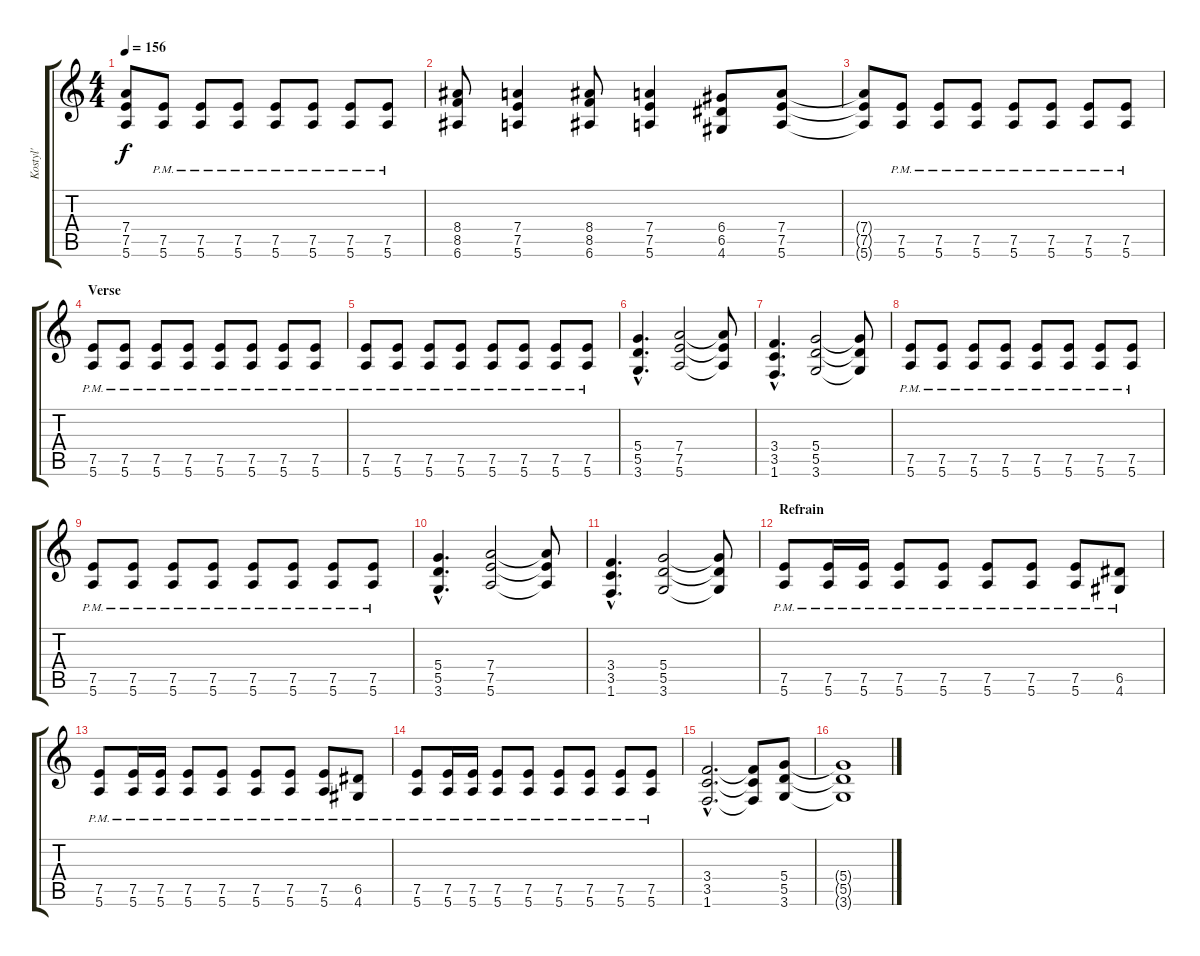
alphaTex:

\track ("Kostyl'" "Kostyl'") {instrument distortionguitar}
\staff {score tabs}
\tuning (E4 B3 G3 D3 A2 E2) {hide}
\ts (4 4)
\tempo 156
\clef g2
\ks c
(7.4{t} 7.5{t} 5.6{t}).8{dy f} (7.5{pm} 5.6{pm}).8 (7.5{pm} 5.6{pm}).8 (7.5{pm} 5.6{pm}).8 (7.5{pm} 5.6{pm}).8 (7.5{pm} 5.6{pm}).8 (7.5{pm} 5.6{pm}).8 (7.5{pm} 5.6{pm}).8 |
(8.4 8.5 6.6).8 (7.4 7.5 5.6).4 (8.4 8.5 6.6).8 (7.4 7.5 5.6).4 (6.4 6.5 4.6).8 (7.4 7.5 5.6).8 |
(7.4{t} 7.5{t} 5.6{t}).8 (7.5{pm} 5.6{pm}).8 (7.5{pm} 5.6{pm}).8 (7.5{pm} 5.6{pm}).8 (7.5{pm} 5.6{pm}).8 (7.5{pm} 5.6{pm}).8 (7.5{pm} 5.6{pm}).8 (7.5{pm} 5.6{pm}).8 |
\section ("" "Verse")
(7.5{pm} 5.6{pm}).8 (7.5{pm} 5.6{pm}).8 (7.5{pm} 5.6{pm}).8 (7.5{pm} 5.6{pm}).8 (7.5{pm} 5.6{pm}).8 (7.5{pm} 5.6{pm}).8 (7.5{pm} 5.6{pm}).8 (7.5{pm} 5.6{pm}).8 |
(7.5{pm} 5.6{pm}).8 (7.5{pm} 5.6{pm}).8 (7.5{pm} 5.6{pm}).8 (7.5{pm} 5.6{pm}).8 (7.5{pm} 5.6{pm}).8 (7.5{pm} 5.6{pm}).8 (7.5{pm} 5.6{pm}).8 (7.5{pm} 5.6{pm}).8 |
(5.4{hac} 5.5{hac} 3.6{hac}).4{d} (7.4 7.5 5.6).2 (7.4{t} 7.5{t} 5.6{t}).8 |
(3.4{hac} 3.5{hac} 1.6{hac}).4{d} (5.4 5.5 3.6).2 (5.4{t} 5.5{t} 3.6{t}).8 |
(7.5{pm} 5.6{pm}).8 (7.5{pm} 5.6{pm}).8 (7.5{pm} 5.6{pm}).8 (7.5{pm} 5.6{pm}).8 (7.5{pm} 5.6{pm}).8 (7.5{pm} 5.6{pm}).8 (7.5{pm} 5.6{pm}).8 (7.5{pm} 5.6{pm}).8 |
(7.5{pm} 5.6{pm}).8 (7.5{pm} 5.6{pm}).8 (7.5{pm} 5.6{pm}).8 (7.5{pm} 5.6{pm}).8 (7.5{pm} 5.6{pm}).8 (7.5{pm} 5.6{pm}).8 (7.5{pm} 5.6{pm}).8 (7.5{pm} 5.6{pm}).8 |
(5.4{hac} 5.5{hac} 3.6{hac}).4{d} (7.4 7.5 5.6).2 (7.4{t} 7.5{t} 5.6{t}).8 |
(3.4{hac} 3.5{hac} 1.6{hac}).4{d} (5.4 5.5 3.6).2 (5.4{t} 5.5{t} 3.6{t}).8 |
\section ("" "Refrain")
(7.5{pm} 5.6{pm}).8 (7.5{pm} 5.6{pm}).16 (7.5{pm} 5.6{pm}).16 (7.5{pm} 5.6{pm}).8 (7.5{pm} 5.6{pm}).8 (7.5{pm} 5.6{pm}).8 (7.5{pm} 5.6{pm}).8 (7.5{pm} 5.6{pm}).8 (6.5{pm} 4.6{pm}).8 |
(7.5{pm} 5.6{pm}).8 (7.5{pm} 5.6{pm}).16 (7.5{pm} 5.6{pm}).16 (7.5{pm} 5.6{pm}).8 (7.5{pm} 5.6{pm}).8 (7.5{pm} 5.6{pm}).8 (7.5{pm} 5.6{pm}).8 (7.5{pm} 5.6{pm}).8 (6.5{pm} 4.6{pm}).8 |
(7.5{pm} 5.6{pm}).8 (7.5{pm} 5.6{pm}).16 (7.5{pm} 5.6{pm}).16 (7.5{pm} 5.6{pm}).8 (7.5{pm} 5.6{pm}).8 (7.5{pm} 5.6{pm}).8 (7.5{pm} 5.6{pm}).8 (7.5{pm} 5.6{pm}).8 (7.5{pm} 5.6{pm}).8 |
(3.4{hac} 3.5{hac} 1.6{hac}).2{d} (3.4{t} 3.5{t} 1.6{t}).8 (5.4 5.5 3.6).8 |
(5.4{t} 5.5{t} 3.6{t}).1
